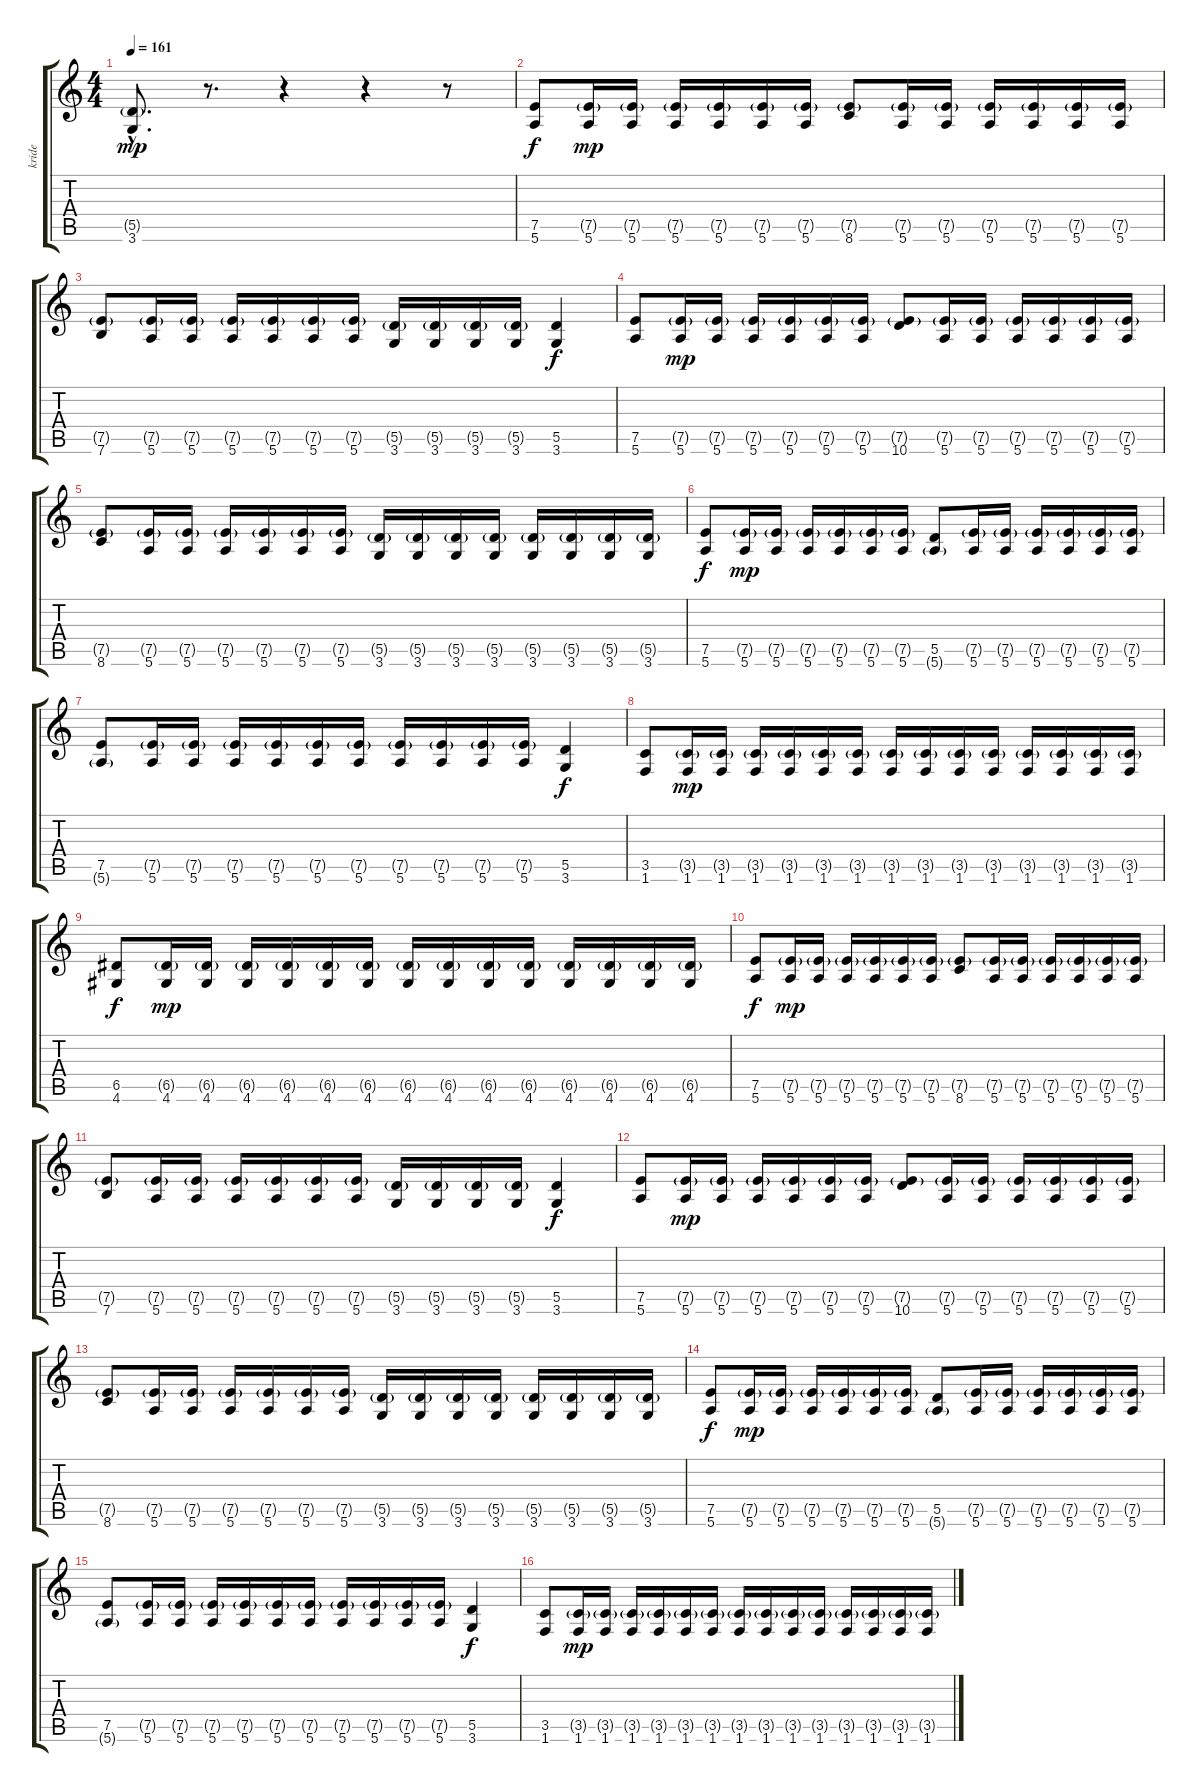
\track ("kride" "kride") {instrument distortionguitar}
\staff {score tabs}
\tuning (E4 B3 G3 D3 A2 E2) {hide}
\ts (4 4)
\tempo 161
\clef g2
\ks c
(5.5{g hac} 3.6{hac}).8{d dy mp} r.8{d} r.4 r.4 r.8 |
(7.5 5.6).8{dy f} (7.5{g} 5.6).16{dy mp} (7.5{g} 5.6).16 (7.5{g} 5.6).16 (7.5{g} 5.6).16 (7.5{g} 5.6).16 (7.5{g} 5.6).16 (7.5{g} 8.6).8 (7.5{g} 5.6).16 (7.5{g} 5.6).16 (7.5{g} 5.6).16 (7.5{g} 5.6).16 (7.5{g} 5.6).16 (7.5{g} 5.6).16 |
(7.5{g} 7.6).8 (7.5{g} 5.6).16 (7.5{g} 5.6).16 (7.5{g} 5.6).16 (7.5{g} 5.6).16 (7.5{g} 5.6).16 (7.5{g} 5.6).16 (5.5{g} 3.6).16 (5.5{g} 3.6).16 (5.5{g} 3.6).16 (5.5{g} 3.6).16 (5.5 3.6).4{dy f} |
(7.5 5.6).8 (7.5{g} 5.6).16{dy mp} (7.5{g} 5.6).16 (7.5{g} 5.6).16 (7.5{g} 5.6).16 (7.5{g} 5.6).16 (7.5{g} 5.6).16 (7.5{g} 10.6).8 (7.5{g} 5.6).16 (7.5{g} 5.6).16 (7.5{g} 5.6).16 (7.5{g} 5.6).16 (7.5{g} 5.6).16 (7.5{g} 5.6).16 |
(7.5{g} 8.6).8 (7.5{g} 5.6).16 (7.5{g} 5.6).16 (7.5{g} 5.6).16 (7.5{g} 5.6).16 (7.5{g} 5.6).16 (7.5{g} 5.6).16 (5.5{g} 3.6).16 (5.5{g} 3.6).16 (5.5{g} 3.6).16 (5.5{g} 3.6).16 (5.5{g} 3.6).16 (5.5{g} 3.6).16 (5.5{g} 3.6).16 (5.5{g} 3.6).16 |
(7.5 5.6).8{dy f} (7.5{g} 5.6).16{dy mp} (7.5{g} 5.6).16 (7.5{g} 5.6).16 (7.5{g} 5.6).16 (7.5{g} 5.6).16 (7.5{g} 5.6).16 (5.5 5.6{g}).8 (7.5{g} 5.6).16 (7.5{g} 5.6).16 (7.5{g} 5.6).16 (7.5{g} 5.6).16 (7.5{g} 5.6).16 (7.5{g} 5.6).16 |
(7.5 5.6{g}).8 (7.5{g} 5.6).16 (7.5{g} 5.6).16 (7.5{g} 5.6).16 (7.5{g} 5.6).16 (7.5{g} 5.6).16 (7.5{g} 5.6).16 (7.5{g} 5.6).16 (7.5{g} 5.6).16 (7.5{g} 5.6).16 (7.5{g} 5.6).16 (5.5 3.6).4{dy f} |
(3.5 1.6).8 (3.5{g} 1.6).16{dy mp} (3.5{g} 1.6).16 (3.5{g} 1.6).16 (3.5{g} 1.6).16 (3.5{g} 1.6).16 (3.5{g} 1.6).16 (3.5{g} 1.6).16 (3.5{g} 1.6).16 (3.5{g} 1.6).16 (3.5{g} 1.6).16 (3.5{g} 1.6).16 (3.5{g} 1.6).16 (3.5{g} 1.6).16 (3.5{g} 1.6).16 |
(6.5 4.6).8{dy f} (6.5{g} 4.6).16{dy mp} (6.5{g} 4.6).16 (6.5{g} 4.6).16 (6.5{g} 4.6).16 (6.5{g} 4.6).16 (6.5{g} 4.6).16 (6.5{g} 4.6).16 (6.5{g} 4.6).16 (6.5{g} 4.6).16 (6.5{g} 4.6).16 (6.5{g} 4.6).16 (6.5{g} 4.6).16 (6.5{g} 4.6).16 (6.5{g} 4.6).16 |
(7.5 5.6).8{dy f} (7.5{g} 5.6).16{dy mp} (7.5{g} 5.6).16 (7.5{g} 5.6).16 (7.5{g} 5.6).16 (7.5{g} 5.6).16 (7.5{g} 5.6).16 (7.5{g} 8.6).8 (7.5{g} 5.6).16 (7.5{g} 5.6).16 (7.5{g} 5.6).16 (7.5{g} 5.6).16 (7.5{g} 5.6).16 (7.5{g} 5.6).16 |
(7.5{g} 7.6).8 (7.5{g} 5.6).16 (7.5{g} 5.6).16 (7.5{g} 5.6).16 (7.5{g} 5.6).16 (7.5{g} 5.6).16 (7.5{g} 5.6).16 (5.5{g} 3.6).16 (5.5{g} 3.6).16 (5.5{g} 3.6).16 (5.5{g} 3.6).16 (5.5 3.6).4{dy f} |
(7.5 5.6).8 (7.5{g} 5.6).16{dy mp} (7.5{g} 5.6).16 (7.5{g} 5.6).16 (7.5{g} 5.6).16 (7.5{g} 5.6).16 (7.5{g} 5.6).16 (7.5{g} 10.6).8 (7.5{g} 5.6).16 (7.5{g} 5.6).16 (7.5{g} 5.6).16 (7.5{g} 5.6).16 (7.5{g} 5.6).16 (7.5{g} 5.6).16 |
(7.5{g} 8.6).8 (7.5{g} 5.6).16 (7.5{g} 5.6).16 (7.5{g} 5.6).16 (7.5{g} 5.6).16 (7.5{g} 5.6).16 (7.5{g} 5.6).16 (5.5{g} 3.6).16 (5.5{g} 3.6).16 (5.5{g} 3.6).16 (5.5{g} 3.6).16 (5.5{g} 3.6).16 (5.5{g} 3.6).16 (5.5{g} 3.6).16 (5.5{g} 3.6).16 |
(7.5 5.6).8{dy f} (7.5{g} 5.6).16{dy mp} (7.5{g} 5.6).16 (7.5{g} 5.6).16 (7.5{g} 5.6).16 (7.5{g} 5.6).16 (7.5{g} 5.6).16 (5.5 5.6{g}).8 (7.5{g} 5.6).16 (7.5{g} 5.6).16 (7.5{g} 5.6).16 (7.5{g} 5.6).16 (7.5{g} 5.6).16 (7.5{g} 5.6).16 |
(7.5 5.6{g}).8 (7.5{g} 5.6).16 (7.5{g} 5.6).16 (7.5{g} 5.6).16 (7.5{g} 5.6).16 (7.5{g} 5.6).16 (7.5{g} 5.6).16 (7.5{g} 5.6).16 (7.5{g} 5.6).16 (7.5{g} 5.6).16 (7.5{g} 5.6).16 (5.5 3.6).4{dy f} |
(3.5 1.6).8 (3.5{g} 1.6).16{dy mp} (3.5{g} 1.6).16 (3.5{g} 1.6).16 (3.5{g} 1.6).16 (3.5{g} 1.6).16 (3.5{g} 1.6).16 (3.5{g} 1.6).16 (3.5{g} 1.6).16 (3.5{g} 1.6).16 (3.5{g} 1.6).16 (3.5{g} 1.6).16 (3.5{g} 1.6).16 (3.5{g} 1.6).16 (3.5{g} 1.6).16
